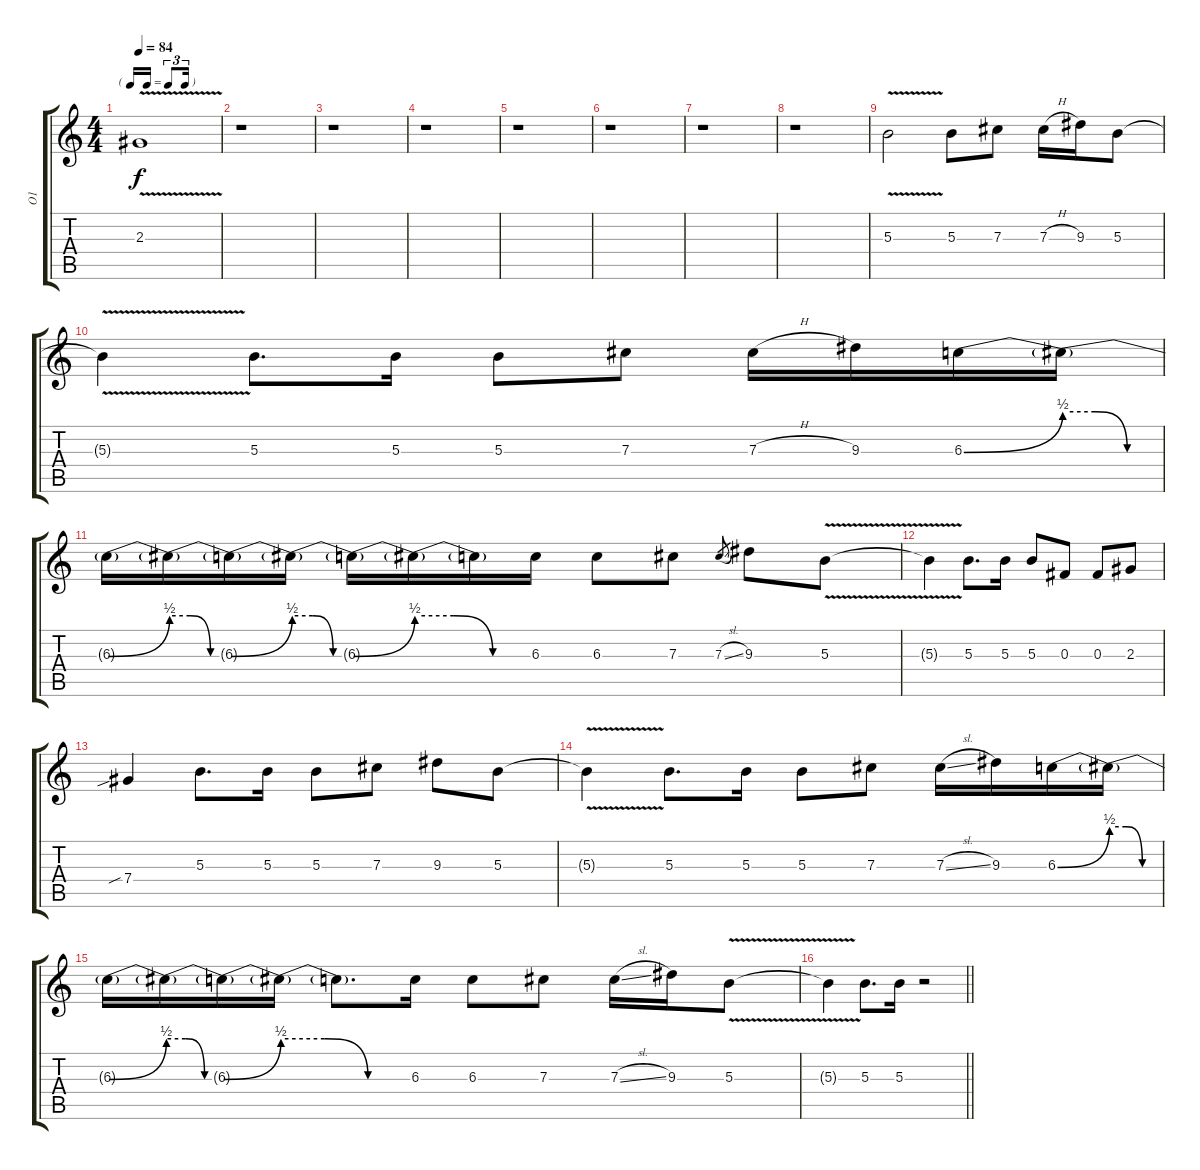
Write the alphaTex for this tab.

\track ("O1" "O1") {instrument overdrivenguitar}
\staff {score tabs}
\tuning (Eb4 Bb3 Gb3 Db3 Ab2 Eb2) {hide}
\ts (4 4)
\tf triplet16th
\section ("" " ")
\tempo 84
\clef g2
\ks c
2.3{v}.1{dy f} |
r.1 |
r.1 |
r.1 |
r.1 |
r.1 |
r.1 |
r.1 |
5.3{v}.2 5.3.8 7.3.8 7.3{h}.16 9.3.16 5.3.8 |
5.3{v t}.4 5.3.8{d} 5.3.16 5.3.8 7.3.8 7.3{h}.16 9.3.16 6.3{be (bend 0 0 60 2)}.16 6.3{be (custom 0 2 20 2 40 0 60 0) t}.16 |
6.3{be (bend 0 0 60 2) t}.16 6.3{be (custom 0 2 20 2 40 0 60 0) t}.16 6.3{be (bend 0 0 60 2) t}.16 6.3{be (custom 0 2 20 2 40 0 60 0) t}.16 6.3{be (bend 0 0 60 2) t}.16 6.3{be (custom 0 2 20 2 40 0 60 0) t}.16 6.3{t}.16 6.3.16 6.3.8 7.3.8 7.3{sl}.8{gr} 9.3.8 5.3{v}.8 |
5.3{v t}.4 5.3.8{d} 5.3.16 5.3.8 0.3.8 0.3.8 2.3.8 |
7.4{sib}.4 5.3.8{d} 5.3.16 5.3.8 7.3.8 9.3.8 5.3.8 |
5.3{v t}.4 5.3.8{d} 5.3.16 5.3.8 7.3.8 7.3{sl}.16 9.3.16 6.3{be (bend 0 0 60 2)}.16 6.3{be (custom 0 2 20 2 40 0 60 0) t}.16 |
6.3{be (bend 0 0 60 2) t}.16 6.3{be (custom 0 2 20 2 40 0 60 0) t}.16 6.3{be (bend 0 0 60 2) t}.16 6.3{be (custom 0 2 20 2 40 0 60 0) t}.16 6.3{t}.8{d} 6.3.16 6.3.8 7.3.8 7.3{sl}.16 9.3.16 5.3{v}.8 |
\barLineRight lightlight
5.3{v t}.4 5.3.8{d} 5.3.16 r.2
